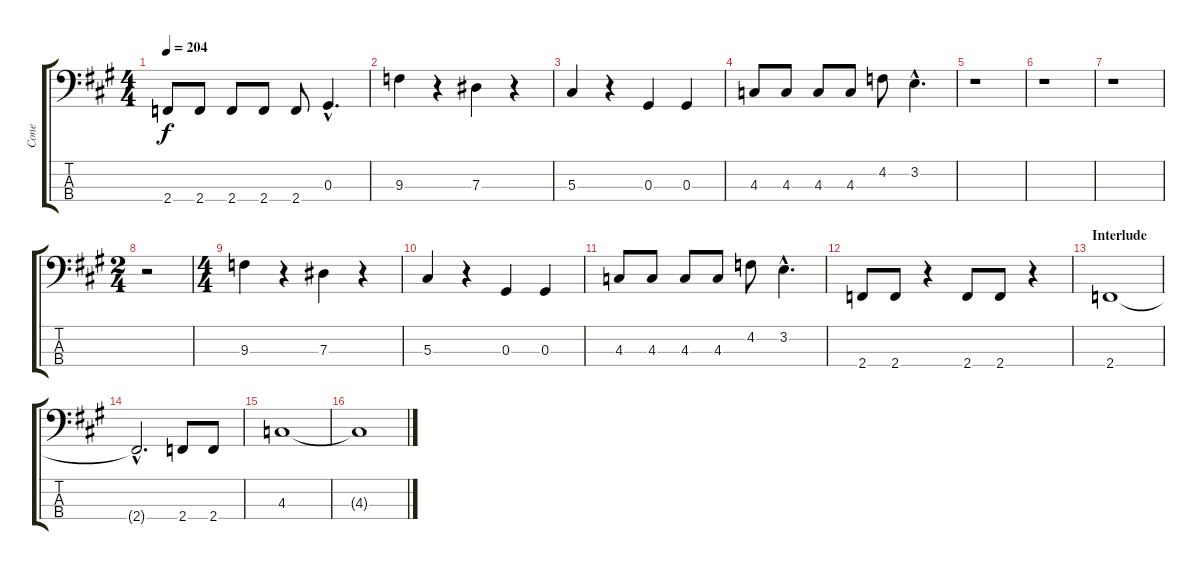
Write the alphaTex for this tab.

\track ("Cone" "Cone") {instrument electricbassfinger}
\staff {score tabs}
\tuning (Gb2 Db2 Ab1 Eb1) {hide}
\ts (4 4)
\tempo 204
\clef f4
\ks a
2.4.8{dy f} 2.4.8 2.4.8 2.4.8 2.4.8 0.3{hac}.4{d} |
9.3.4 r.4 7.3.4 r.4 |
5.3.4 r.4 0.3.4 0.3.4 |
4.3.8 4.3.8 4.3.8 4.3.8 4.2.8 3.2{hac}.4{d} |
r.1 |
r.1 |
r.1 |
\ts (2 4)
r.2 |
\ts (4 4)
9.3.4 r.4 7.3.4 r.4 |
5.3.4 r.4 0.3.4 0.3.4 |
4.3.8 4.3.8 4.3.8 4.3.8 4.2.8 3.2{hac}.4{d} |
2.4.8 2.4.8 r.4 2.4.8 2.4.8 r.4 |
\section ("" "Interlude")
2.4.1 |
2.4{hac t}.2{d} 2.4.8 2.4.8 |
4.3.1 |
4.3{t}.1
